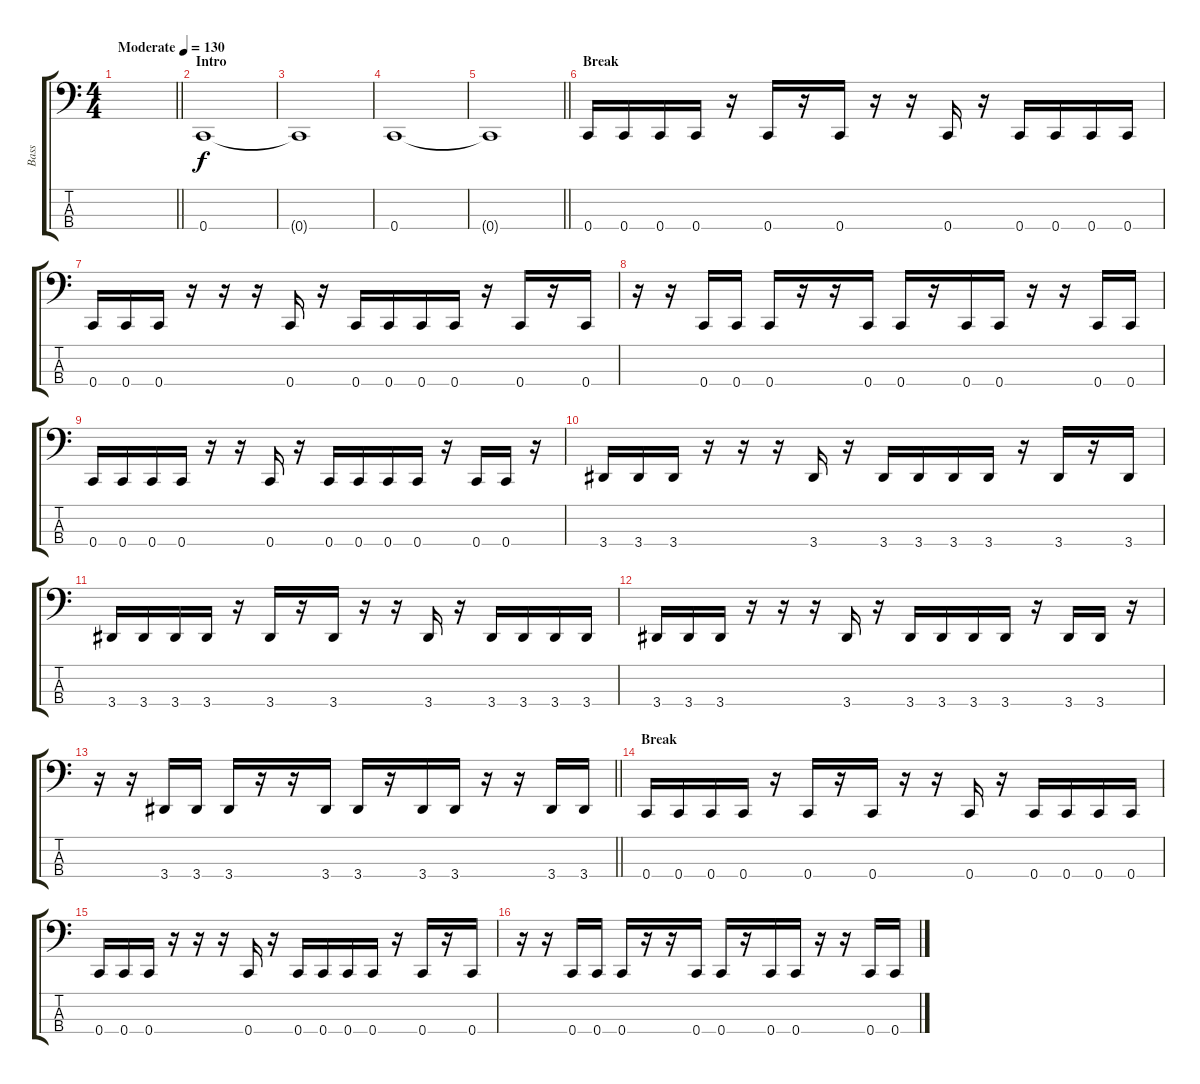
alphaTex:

\track ("Bass" "Bass") {instrument slapbass2}
\staff {score tabs}
\tuning (F2 C2 G1 C1) {hide}
\ts (4 4)
\tempo (130 "Moderate")
\clef f4
\barLineRight lightlight
\ks c
|
\section ("" "Intro")
0.4.1 |
0.4{t}.1 |
0.4.1 |
\barLineRight lightlight
0.4{t}.1 |
\section ("" "Break")
0.4.16 0.4.16 0.4.16 0.4.16 r.16 0.4.16 r.16 0.4.16 r.16 r.16 0.4.16 r.16 0.4.16 0.4.16 0.4.16 0.4.16 |
0.4.16 0.4.16 0.4.16 r.16 r.16 r.16 0.4.16 r.16 0.4.16 0.4.16 0.4.16 0.4.16 r.16 0.4.16 r.16 0.4.16 |
r.16 r.16 0.4.16 0.4.16 0.4.16 r.16 r.16 0.4.16 0.4.16 r.16 0.4.16 0.4.16 r.16 r.16 0.4.16 0.4.16 |
0.4.16 0.4.16 0.4.16 0.4.16 r.16 r.16 0.4.16 r.16 0.4.16 0.4.16 0.4.16 0.4.16 r.16 0.4.16 0.4.16 r.16 |
3.4.16 3.4.16 3.4.16 r.16 r.16 r.16 3.4.16 r.16 3.4.16 3.4.16 3.4.16 3.4.16 r.16 3.4.16 r.16 3.4.16 |
3.4.16 3.4.16 3.4.16 3.4.16 r.16 3.4.16 r.16 3.4.16 r.16 r.16 3.4.16 r.16 3.4.16 3.4.16 3.4.16 3.4.16 |
3.4.16 3.4.16 3.4.16 r.16 r.16 r.16 3.4.16 r.16 3.4.16 3.4.16 3.4.16 3.4.16 r.16 3.4.16 3.4.16 r.16 |
\barLineRight lightlight
r.16 r.16 3.4.16 3.4.16 3.4.16 r.16 r.16 3.4.16 3.4.16 r.16 3.4.16 3.4.16 r.16 r.16 3.4.16 3.4.16 |
\section ("" "Break")
0.4.16 0.4.16 0.4.16 0.4.16 r.16 0.4.16 r.16 0.4.16 r.16 r.16 0.4.16 r.16 0.4.16 0.4.16 0.4.16 0.4.16 |
0.4.16 0.4.16 0.4.16 r.16 r.16 r.16 0.4.16 r.16 0.4.16 0.4.16 0.4.16 0.4.16 r.16 0.4.16 r.16 0.4.16 |
r.16 r.16 0.4.16 0.4.16 0.4.16 r.16 r.16 0.4.16 0.4.16 r.16 0.4.16 0.4.16 r.16 r.16 0.4.16 0.4.16
